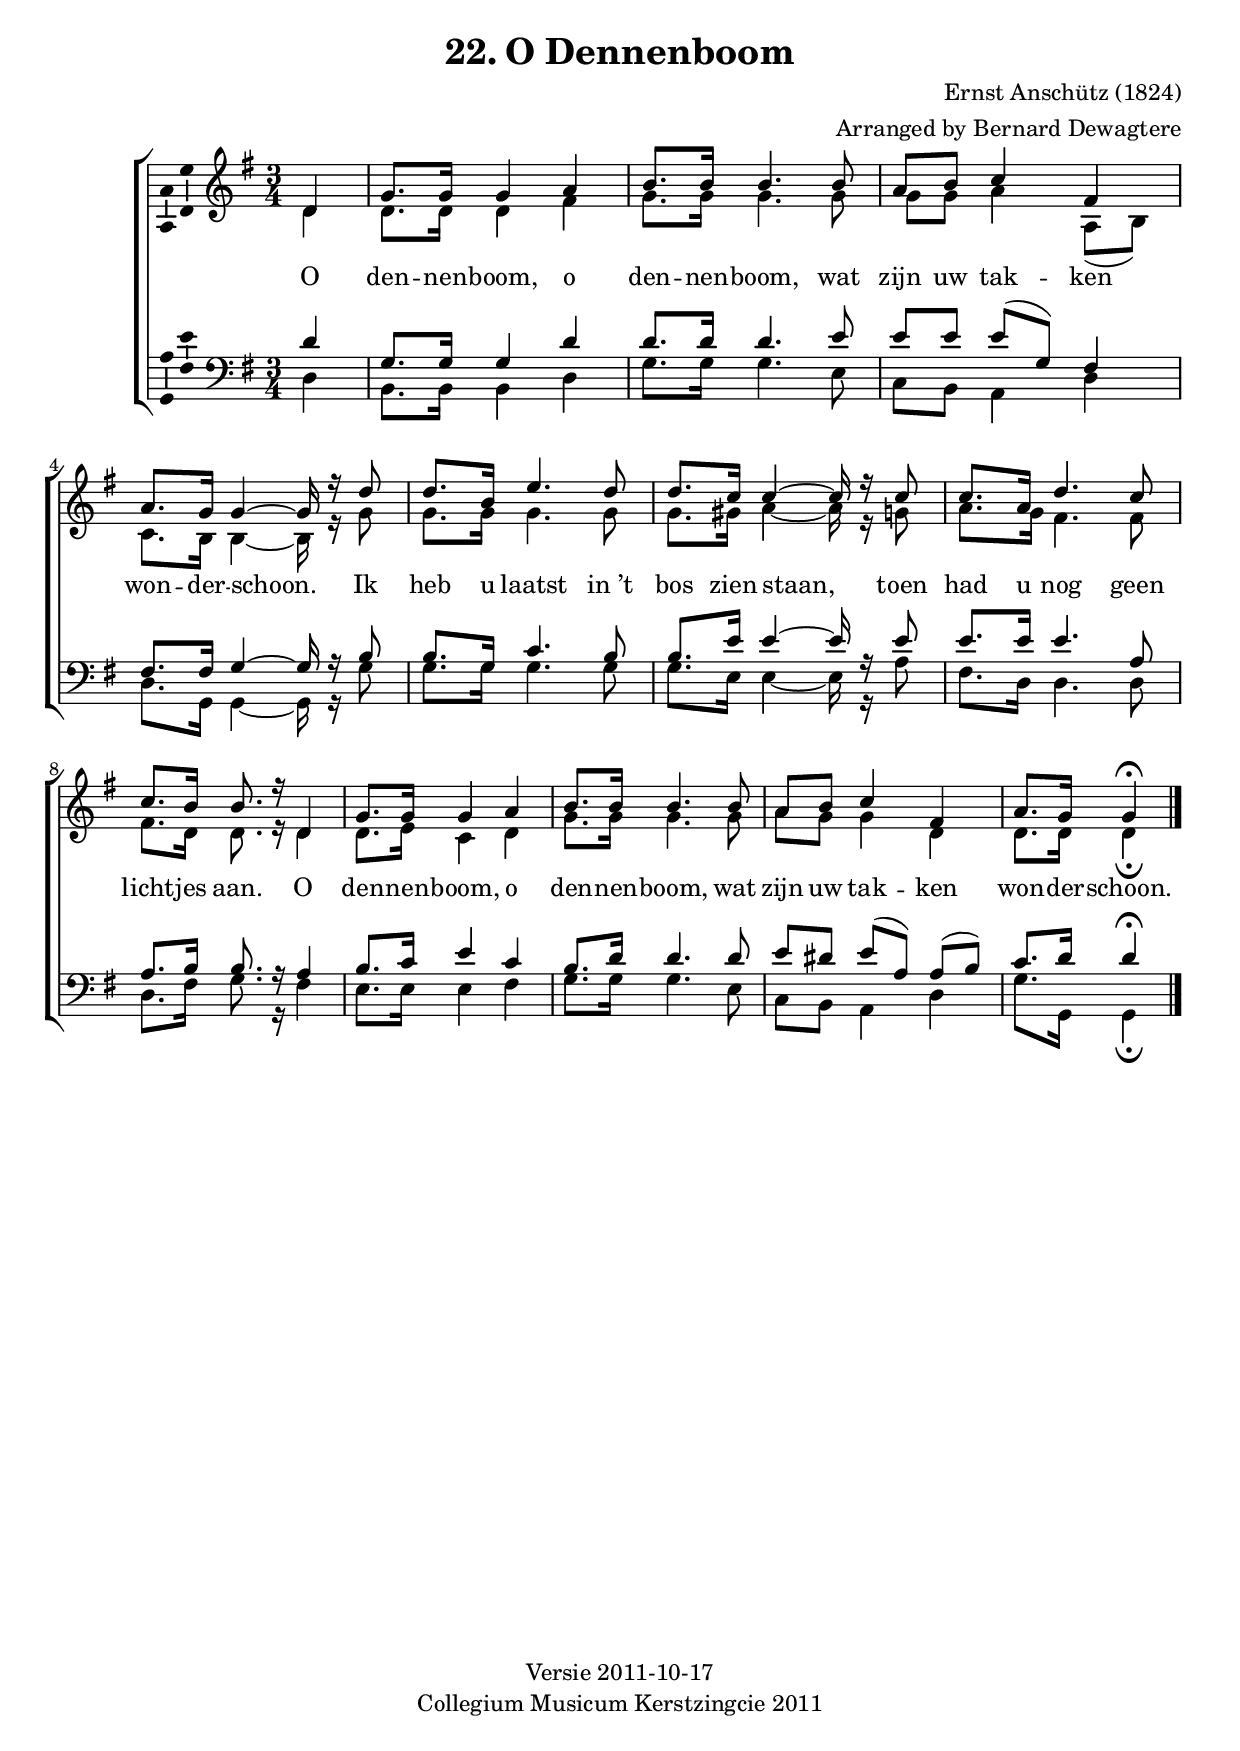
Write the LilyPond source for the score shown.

% vim: set fileformat=dos:
\version "2.12.3"

miditempo = #(ly:make-moment 100 4)

soprano = \relative c' {
  \key g \major
  \time 3/4
  \partial 4 d4
  % dennenboom, o
  g='8. g16 g4 a4 |
  % dennenboom, wat
  b8. b16 b4. b8 |
  % zijn  uw takken
  a8 b8 c4 fis,4 |
  % wonderschoon. Ik 
  a8. g16 g4 ~ g16 r16 d'8 |

  % heb u laatst in't
  d8. b16 e4. d8 |
  % bos zien staan, toen
  d8. c16 c4 ~ c16 r16 c8 |
  % had u nog geen
  c8. a16 d4. c8 |
  % lichtjes aan. O
  c8. b16 b8. r16 d,4 |

  % dennenboom, o
  g8. g16 g4 a4 |
  % dennenboom, wat
  b8. b16 b4. b8 |
  % zijn  uw takken
  a8 b8 c4 fis,4 |
  % wonderschoon
  a='8. g16 g4\fermata
  \bar "|."
}

sopranoVar = {
  \soprano
 %\alternative  {
 %  { % wonder-
 %    a='8. g16
 %    % Place Script \fermata inside TextScript 'fine'
 %    % -schoon
 %    \once \override Script #'script-priority = #-100
 %    \once \override TextScript  #'X-offset = #-0.8
 %    g8^\markup { \italic { "fine" } }\fermata r8 d4 
 %  }
 %  { 
 %    a'='4 g8 
 %    %\once \override TextScript #'X-align = ##LEFT
 %    r8^\markup { \center-align \italic { "D.C. al fine" } } \bar "||" }
 %}
}

alto = \relative c' {
  \key g \major
  \time 3/4
  % o
  % dennenboom, o
  % dennenboom, wat
  % zijn  uw takken
  % wonderschoon. Ik 
  \partial 4 d4
  d8. d16 d4 fis4 |
  g8. g16 g4. g8 |
  g8 g8 a4 a,8( b8) |
  c8. b16 b4 ~ b16 r16 g'8 |

  % heb u laatst in't
  % bos zien staan, toen
  % had u nog geen
  % lichtjes aan. O
  g8. g16 g4. g8 |
  g8. gis16 a4 ~ a16 r16 g8 |
  a8. g16 fis4. fis8 |
  fis8. d16 d8. r16 d4 |

  % dennenboom, o
  % dennenboom, wat
  % zijn  uw takken 
  % wonderschoon
  d8. e16 c4 d4 |
  g8. g16 g4. g8 |
  a8 g8 g4 d4 |
  d8. d16 d4\fermata
}


altoVar = \relative c' {
  \partial 4 r4 |
  d2(  fis4 ~ |
  fis2 f4
  e4 es2 |
  d2 ~ d16) r16 r8 |

  r4 c8( c'8 b4 ~ |
  b4 e,4.) r8 |
  
  r4 b8( b'8 a4 ~ |
  a4 d,4 c4 |
  b2 c4 |
  d4 g4 fis4 |
  e4 es2 |
  d4 ~ 
  % FIXME move fermata outside slur
  %\once \override Slur #'script-priority = #100
  %\once \override Script #'script-priority = #-100
  d4)\fermata
}

tenor = \relative c' {
  \key g \major
  \time 3/4
  % o
  % dennenboom, o
  % dennenboom, wat
  % zijn  uw takken
  % wonderschoon. Ik 
  \partial 4 d4 |
  g,8. g16 g4 d'4 |
  d8. d16 d4. e8 |
  e8[ e8] e8([ g,8)] fis4 |
  fis8. fis16 g4 ~ g16 r16 b8

  % heb u laatst in't
  % bos zien staan, toen
  % had u nog geen
  % lichtjes aan. O
  b8. g16 c4. b8 |
  b8. e16 e4 ~ e16 r16 e8 |
  e8. e16 e4. a,8 |
  a8. b16 b8. r16 a4

  % dennenboom, o
  % dennenboom, wat
  % zijn  uw takken
  % wonderschoon. Ik 
  b8. c16 e4 c4 |
  b8. d16 d4. d8 |
  e8[ dis8] e8([ a,8)] a8([ b8)] |
  c8. d16 d4\fermata
}

tenorVar = \relative c' {
  \partial 4 r4
  d2( e4 |
  fis2. |
  e2 a,4 ~ |
  a4 b4 ~ b16) r16 r8 |

  r4 g2( |
  gis4 a4.) r8 |

  r4 fis2( ~ |
  fis4 g4 fis4 |
  e2 es4 |
  d4 d'2 |
  c2 a4 ~ |
  a4 
  % move fermata outside slur
  %\once \override Slur #'script-priority = #100
  %\once \override Script #'script-priority = #-100
  b4\fermata)
}

bass = \relative c {
  \key g \major
  \time 3/4
  % o
  % dennenboom, o
  % dennenboom, wat
  % zijn  uw takken
  % wonderschoon. Ik 
  \partial 4 d4 |
  b8. b16 b4 d4 |
  g8. g16 g4. e8 |
  c8 b8 a4 d4 |
  d8. g,16 g4 ~ g16 r16 g'8 |

  % heb u laatst in't
  % bos zien staan, toen
  % had u nog geen
  % lichtjes aan. O
  g8. g16 g4. g8 |
  g8. e16 e4 ~ e16 r16 a8 |
  fis8. d16 d4. d8 |
  d8. fis16 g8. r16 fis4 |

  % dennenboom, o
  % dennenboom, wat
  % zijn  uw takken
  % wonderschoon. Ik 
  e8. e16 e4 fis4 |
  g8. g16 g4. e8 |
  c8 b8 a4 d4 |
  g8. g,16 g4\fermata
}

verseOneDE = \lyricmode {
  O Tan -- nen -- baum, O Tan -- nen -- baum
}
verseOneNL = \lyricmode {
  O
  den -- nen -- boom, o
  den -- nen -- boom, wat
  zijn uw tak -- ken
  won -- der -- schoon. Ik 

  heb u laatst "in ’t"
  bos zien staan, toen
  had u nog geen
  licht -- jes aan. O

  den -- nen -- boom, o
  den -- nen -- boom, wat
  zijn uw tak -- ken
  won -- der -- schoon.
}


nummer = "22."

\header {
  title = \markup { \nummer "O Dennenboom" }
  composer = "Ernst Anschütz (1824)"
  arranger = "Arranged by Bernard Dewagtere"
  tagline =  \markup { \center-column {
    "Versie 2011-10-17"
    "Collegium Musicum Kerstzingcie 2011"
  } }
}

\score {
  \new ChoirStaff <<
    \new Staff = "upper" <<
      \clef "treble"
      \new Voice = "vSoprano" { 
        \override Ambitus #'X-offset = #2.0
        \voiceOne \soprano 
      }
      \new Voice = "vAlto" { \voiceTwo \alto }
    >>

    \new Lyrics \lyricsto "vSoprano" \verseOneNL

    \new Staff = "lower" <<
      \clef "bass"
      \new Voice = "vTenor" { 
        \override Ambitus #'X-offset = #2.0
        \voiceOne \tenor 
      }
      \new Voice = "vBass" { \voiceTwo \bass }
    >>
  >>
  \layout { 
    % We can haz ambitus to display pitch range?
    \context { \Voice 
      \consists "Ambitus_engraver"
    }
  }
}
